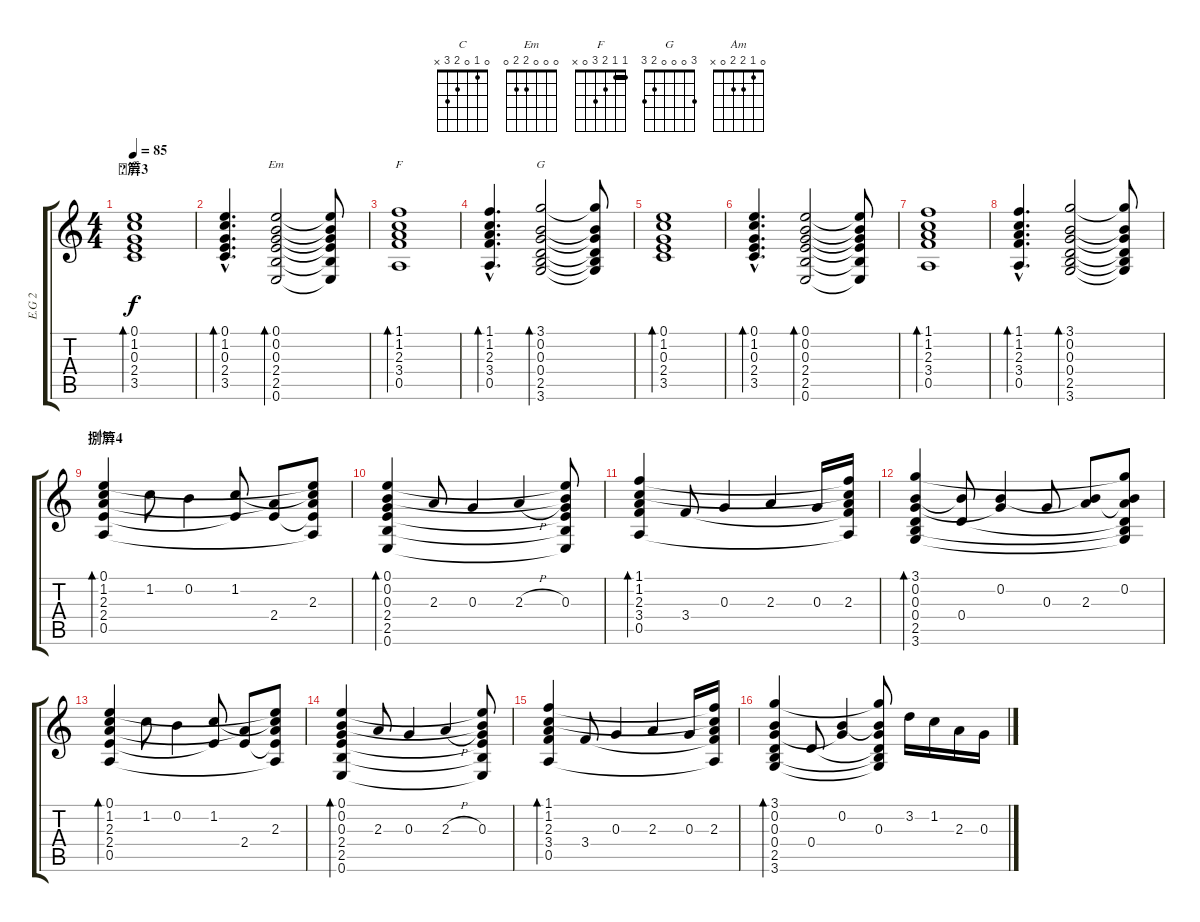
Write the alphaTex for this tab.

\track ("E.G 2" "E.G 2") {instrument acousticguitarsteel}
\staff {score tabs}
\tuning (E4 B3 G3 D3 A2 E2) {hide}
\chord ("C" 0 1 0 2 3 x)
\chord ("Em" 0 0 0 2 2 0)
\chord ("F" 1 1 2 3 0 x) {barre 1}
\chord ("G" 3 0 0 0 2 3)
\chord ("Am" 0 1 2 2 0 x)
\ts (4 4)
\section ("" "簈3")
\tempo 85
\clef g2
\ks c
(0.1 1.2 0.3 2.4 3.5).1{bd 120 ch "C" dy f instrument acousticguitarsteel} |
(0.1{hac} 1.2{hac} 0.3{hac} 2.4{hac} 3.5{hac}).4{d bd 120} (0.1 0.2 0.3 2.4 2.5 0.6).2{bd 120 ch "Em"} (0.1{t} 0.2{t} 0.3{t} 2.4{t} 2.5{t} 0.6{t}).8 |
(1.1 1.2 2.3 3.4 0.5).1{bd 120 ch "F"} |
(1.1{hac} 1.2{hac} 2.3{hac} 3.4{hac} 0.5{hac}).4{d bd 120} (3.1 0.2 0.3 0.4 2.5 3.6).2{bd 120 ch "G"} (3.1{t} 0.2{t} 0.3{t} 0.4{t} 2.5{t} 3.6{t}).8 |
(0.1 1.2 0.3 2.4 3.5).1{bd 120 instrument acousticguitarsteel} |
(0.1{hac} 1.2{hac} 0.3{hac} 2.4{hac} 3.5{hac}).4{d bd 120} (0.1 0.2 0.3 2.4 2.5 0.6).2{bd 120} (0.1{t} 0.2{t} 0.3{t} 2.4{t} 2.5{t} 0.6{t}).8 |
(1.1 1.2 2.3 3.4 0.5).1{bd 120} |
(1.1{hac} 1.2{hac} 2.3{hac} 3.4{hac} 0.5{hac}).4{d bd 120} (3.1 0.2 0.3 0.4 2.5 3.6).2{bd 120} (3.1{t} 0.2{t} 0.3{t} 0.4{t} 2.5{t} 3.6{t}).8 |
\section ("" "捌簈4")
(0.1 1.2 2.3 2.4 0.5).4{bd 120 ch "Am"} 1.2.8 0.2.4 (1.2 2.4{t}).8 (2.3{t} 2.4).8 (0.1{t} 1.2{t} 2.3 2.4{t} 0.5{t}).8 |
(0.1 0.2 0.3 2.4 2.5 0.6).4{bd 60} 2.3.8 0.3.4 2.3{h}.4 (0.1{t} 0.2{t} 0.3 2.4{t} 2.5{t} 0.6{t}).8 |
(1.1 1.2 2.3 3.4 0.5).4{bd 120} 3.4.8 0.3.4 2.3.4 0.3.16 (1.1{t} 1.2{t} 2.3 3.4{t} 0.5{t}).16 |
(3.1 0.2 0.3 0.4 2.5 3.6).4{bd 120} (0.2{t} 0.4).8 (0.2 0.3{t}).4 0.3.8 (0.2{t} 2.3).8 (3.1{t} 0.2 2.3{t} 0.4{t} 2.5{t} 3.6{t}).8 |
(0.1 1.2 2.3 2.4 0.5).4{bd 120} 1.2.8 0.2.4 (1.2 2.4{t}).8 (2.3{t} 2.4).8 (0.1{t} 1.2{t} 2.3 2.4{t} 0.5{t}).8 |
(0.1 0.2 0.3 2.4 2.5 0.6).4{bd 60} 2.3.8 0.3.4 2.3{h}.4 (0.1{t} 0.2{t} 0.3 2.4{t} 2.5{t} 0.6{t}).8 |
(1.1 1.2 2.3 3.4 0.5).4{bd 120} 3.4.8 0.3.4 2.3.4 0.3.16 (1.1{t} 1.2{t} 2.3 3.4{t} 0.5{t}).16 |
(3.1 0.2 0.3 0.4 2.5 3.6).4{bd 60} 0.4.8 (0.2 0.3{t}).4 (3.1{t} 0.2{t} 0.3 0.4{t} 2.5{t} 3.6{t}).8 3.2.16 1.2.16 2.3.16 0.3.16
